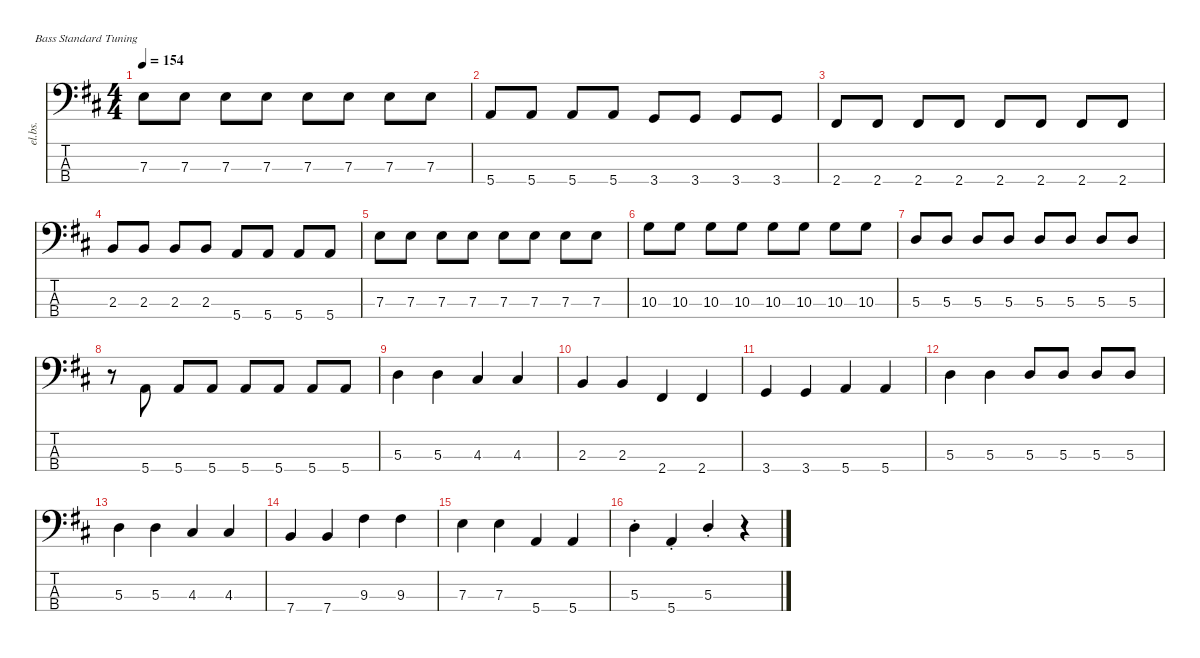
\defaultSystemsLayout 4
\hideDynamics
\bracketExtendMode nobrackets
\track ("Electric Bass" "el.bs.") {instrument electricbassfinger}
\staff {score tabs}
\tuning (G2 D2 A1 E1)
\ts (4 4)
\tempo 154
\clef f4
\ks d
7.3{acc forcenatural}.8{dy mf beam Down} 7.3{acc forcenatural}.8{beam Down} 7.3{acc forcenatural}.8{beam Down} 7.3{acc forcenatural}.8{beam Down} 7.3{acc forcenatural}.8{beam Down} 7.3{acc forcenatural}.8{beam Down} 7.3{acc forcenatural}.8{beam Down} 7.3{acc forcenatural}.8{beam Down} |
5.4{acc forcenatural}.8{beam Up} 5.4{acc forcenatural}.8{beam Up} 5.4{acc forcenatural}.8{beam Up} 5.4{acc forcenatural}.8{beam Up} 3.4{acc forcenatural}.8{beam Up} 3.4{acc forcenatural}.8{beam Up} 3.4{acc forcenatural}.8{beam Up} 3.4{acc forcenatural}.8{beam Up} |
2.4{acc #}.8{beam Up} 2.4{acc #}.8{beam Up} 2.4{acc #}.8{beam Up} 2.4{acc #}.8{beam Up} 2.4{acc #}.8{beam Up} 2.4{acc #}.8{beam Up} 2.4{acc #}.8{beam Up} 2.4{acc #}.8{beam Up} |
2.3{acc forcenatural}.8{beam Up} 2.3{acc forcenatural}.8{beam Up} 2.3{acc forcenatural}.8{beam Up} 2.3{acc forcenatural}.8{beam Up} 5.4{acc forcenatural}.8{beam Up} 5.4{acc forcenatural}.8{beam Up} 5.4{acc forcenatural}.8{beam Up} 5.4{acc forcenatural}.8{beam Up} |
7.3{acc forcenatural}.8{beam Down} 7.3{acc forcenatural}.8{beam Down} 7.3{acc forcenatural}.8{beam Down} 7.3{acc forcenatural}.8{beam Down} 7.3{acc forcenatural}.8{beam Down} 7.3{acc forcenatural}.8{beam Down} 7.3{acc forcenatural}.8{beam Down} 7.3{acc forcenatural}.8{beam Down} |
10.3{acc forcenatural}.8{beam Down} 10.3{acc forcenatural}.8{beam Down} 10.3{acc forcenatural}.8{beam Down} 10.3{acc forcenatural}.8{beam Down} 10.3{acc forcenatural}.8{beam Down} 10.3{acc forcenatural}.8{beam Down} 10.3{acc forcenatural}.8{beam Down} 10.3{acc forcenatural}.8{beam Down} |
5.3{acc forcenatural}.8{beam Up} 5.3{acc forcenatural}.8{beam Up} 5.3{acc forcenatural}.8{beam Up} 5.3{acc forcenatural}.8{beam Up} 5.3{acc forcenatural}.8{beam Up} 5.3{acc forcenatural}.8{beam Up} 5.3{acc forcenatural}.8{beam Up} 5.3{acc forcenatural}.8{beam Up} |
r.8{beam Down} 5.4{acc forcenatural}.8{beam Up} 5.4{acc forcenatural}.8{beam Up} 5.4{acc forcenatural}.8{beam Up} 5.4{acc forcenatural}.8{beam Up} 5.4{acc forcenatural}.8{beam Up} 5.4{acc forcenatural}.8{beam Up} 5.4{acc forcenatural}.8{beam Up} |
5.3{acc forcenatural}.4{beam Down} 5.3{acc forcenatural}.4{beam Down} 4.3{acc #}.4{beam Up} 4.3{acc #}.4{beam Up} |
2.3{acc forcenatural}.4{beam Up} 2.3{acc forcenatural}.4{beam Up} 2.4{acc #}.4{beam Up} 2.4{acc #}.4{beam Up} |
3.4{acc forcenatural}.4{beam Up} 3.4{acc forcenatural}.4{beam Up} 5.4{acc forcenatural}.4{beam Up} 5.4{acc forcenatural}.4{beam Up} |
5.3{acc forcenatural}.4{beam Down} 5.3{acc forcenatural}.4{beam Down} 5.3{acc forcenatural}.8{beam Up} 5.3{acc forcenatural}.8{beam Up} 5.3{acc forcenatural}.8{beam Up} 5.3{acc forcenatural}.8{beam Up} |
5.3{acc forcenatural}.4{beam Down} 5.3{acc forcenatural}.4{beam Down} 4.3{acc #}.4{beam Up} 4.3{acc #}.4{beam Up} |
7.4{acc forcenatural}.4{beam Up} 7.4{acc forcenatural}.4{beam Up} 9.3{acc #}.4{beam Down} 9.3{acc #}.4{beam Down} |
7.3{acc forcenatural}.4{beam Down} 7.3{acc forcenatural}.4{beam Down} 5.4{acc forcenatural}.4{beam Up} 5.4{acc forcenatural}.4{beam Up} |
5.3{st acc forcenatural}.4{beam Down} 5.4{st acc forcenatural}.4{beam Up} 5.3{st acc forcenatural}.4{beam Up} r.4{beam Down}
